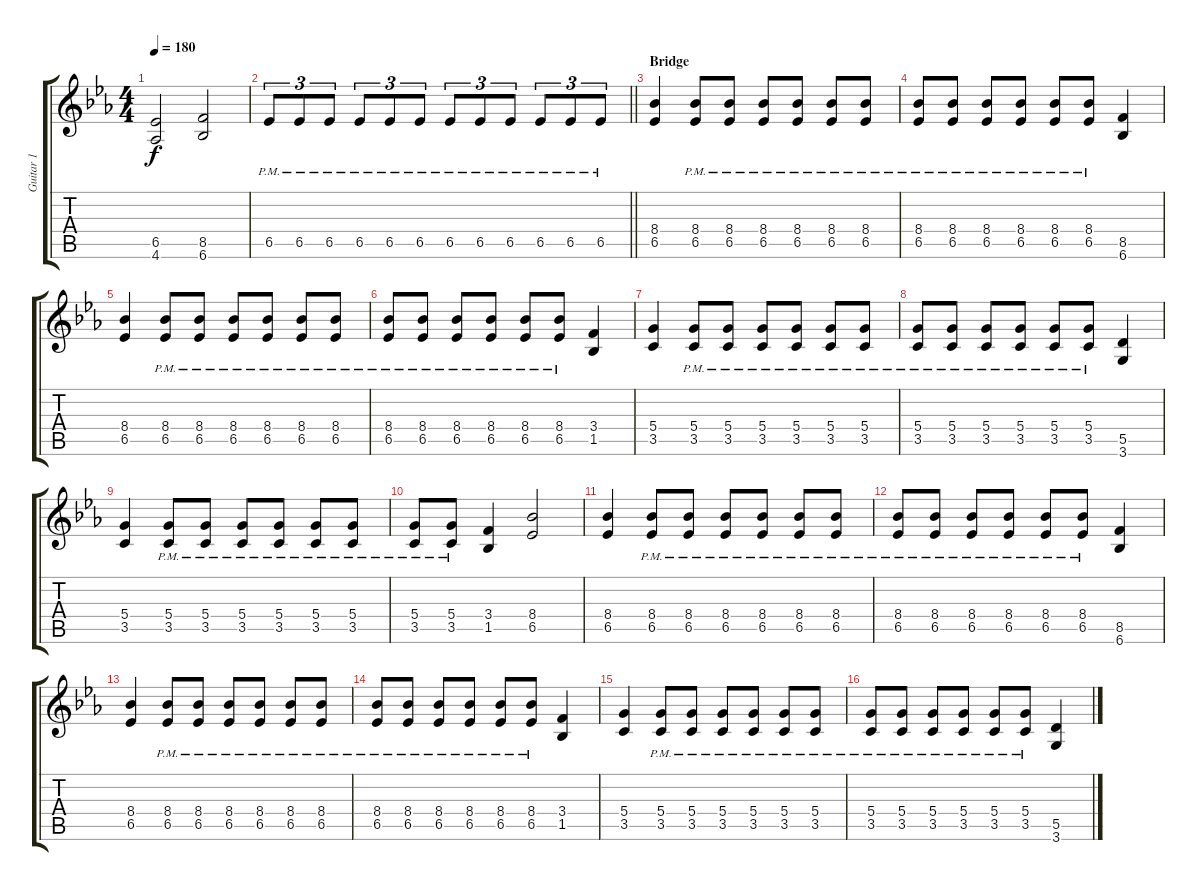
\track ("Guitar 1" "Guitar 1") {instrument overdrivenguitar}
\staff {score tabs}
\tuning (E4 B3 G3 D3 A2 E2) {hide}
\ts (4 4)
\tempo 180
\clef g2
\ks eb
(6.5 4.6).2{dy f} (8.5 6.6).2 |
\barLineRight lightlight
6.5{pm}.8{tu (3 2)} 6.5{pm}.8{tu (3 2)} 6.5{pm}.8{tu (3 2)} 6.5{pm}.8{tu (3 2)} 6.5{pm}.8{tu (3 2)} 6.5{pm}.8{tu (3 2)} 6.5{pm}.8{tu (3 2)} 6.5{pm}.8{tu (3 2)} 6.5{pm}.8{tu (3 2)} 6.5{pm}.8{tu (3 2)} 6.5{pm}.8{tu (3 2)} 6.5{pm}.8{tu (3 2)} |
\section ("" "Bridge")
(8.4 6.5).4 (8.4{pm} 6.5{pm}).8 (8.4{pm} 6.5{pm}).8 (8.4{pm} 6.5{pm}).8 (8.4{pm} 6.5{pm}).8 (8.4{pm} 6.5{pm}).8 (8.4{pm} 6.5{pm}).8 |
(8.4{pm} 6.5{pm}).8 (8.4{pm} 6.5{pm}).8 (8.4{pm} 6.5{pm}).8 (8.4{pm} 6.5{pm}).8 (8.4{pm} 6.5{pm}).8 (8.4{pm} 6.5{pm}).8 (8.5 6.6).4 |
(8.4 6.5).4 (8.4{pm} 6.5{pm}).8 (8.4{pm} 6.5{pm}).8 (8.4{pm} 6.5{pm}).8 (8.4{pm} 6.5{pm}).8 (8.4{pm} 6.5{pm}).8 (8.4{pm} 6.5{pm}).8 |
(8.4{pm} 6.5{pm}).8 (8.4{pm} 6.5{pm}).8 (8.4{pm} 6.5{pm}).8 (8.4{pm} 6.5{pm}).8 (8.4{pm} 6.5{pm}).8 (8.4{pm} 6.5{pm}).8 (3.4 1.5).4 |
(5.4 3.5).4 (5.4{pm} 3.5{pm}).8 (5.4{pm} 3.5{pm}).8 (5.4{pm} 3.5{pm}).8 (5.4{pm} 3.5{pm}).8 (5.4{pm} 3.5{pm}).8 (5.4{pm} 3.5{pm}).8 |
(5.4{pm} 3.5{pm}).8 (5.4{pm} 3.5{pm}).8 (5.4{pm} 3.5{pm}).8 (5.4{pm} 3.5{pm}).8 (5.4{pm} 3.5{pm}).8 (5.4{pm} 3.5{pm}).8 (5.5 3.6).4 |
(5.4 3.5).4 (5.4{pm} 3.5{pm}).8 (5.4{pm} 3.5{pm}).8 (5.4{pm} 3.5{pm}).8 (5.4{pm} 3.5{pm}).8 (5.4{pm} 3.5{pm}).8 (5.4{pm} 3.5{pm}).8 |
(5.4{pm} 3.5{pm}).8 (5.4{pm} 3.5{pm}).8 (3.4 1.5).4 (8.4 6.5).2 |
(8.4 6.5).4 (8.4{pm} 6.5{pm}).8 (8.4{pm} 6.5{pm}).8 (8.4{pm} 6.5{pm}).8 (8.4{pm} 6.5{pm}).8 (8.4{pm} 6.5{pm}).8 (8.4{pm} 6.5{pm}).8 |
(8.4{pm} 6.5{pm}).8 (8.4{pm} 6.5{pm}).8 (8.4{pm} 6.5{pm}).8 (8.4{pm} 6.5{pm}).8 (8.4{pm} 6.5{pm}).8 (8.4{pm} 6.5{pm}).8 (8.5 6.6).4 |
(8.4 6.5).4 (8.4{pm} 6.5{pm}).8 (8.4{pm} 6.5{pm}).8 (8.4{pm} 6.5{pm}).8 (8.4{pm} 6.5{pm}).8 (8.4{pm} 6.5{pm}).8 (8.4{pm} 6.5{pm}).8 |
(8.4{pm} 6.5{pm}).8 (8.4{pm} 6.5{pm}).8 (8.4{pm} 6.5{pm}).8 (8.4{pm} 6.5{pm}).8 (8.4{pm} 6.5{pm}).8 (8.4{pm} 6.5{pm}).8 (3.4 1.5).4 |
(5.4 3.5).4 (5.4{pm} 3.5{pm}).8 (5.4{pm} 3.5{pm}).8 (5.4{pm} 3.5{pm}).8 (5.4{pm} 3.5{pm}).8 (5.4{pm} 3.5{pm}).8 (5.4{pm} 3.5{pm}).8 |
(5.4{pm} 3.5{pm}).8 (5.4{pm} 3.5{pm}).8 (5.4{pm} 3.5{pm}).8 (5.4{pm} 3.5{pm}).8 (5.4{pm} 3.5{pm}).8 (5.4{pm} 3.5{pm}).8 (5.5 3.6).4
